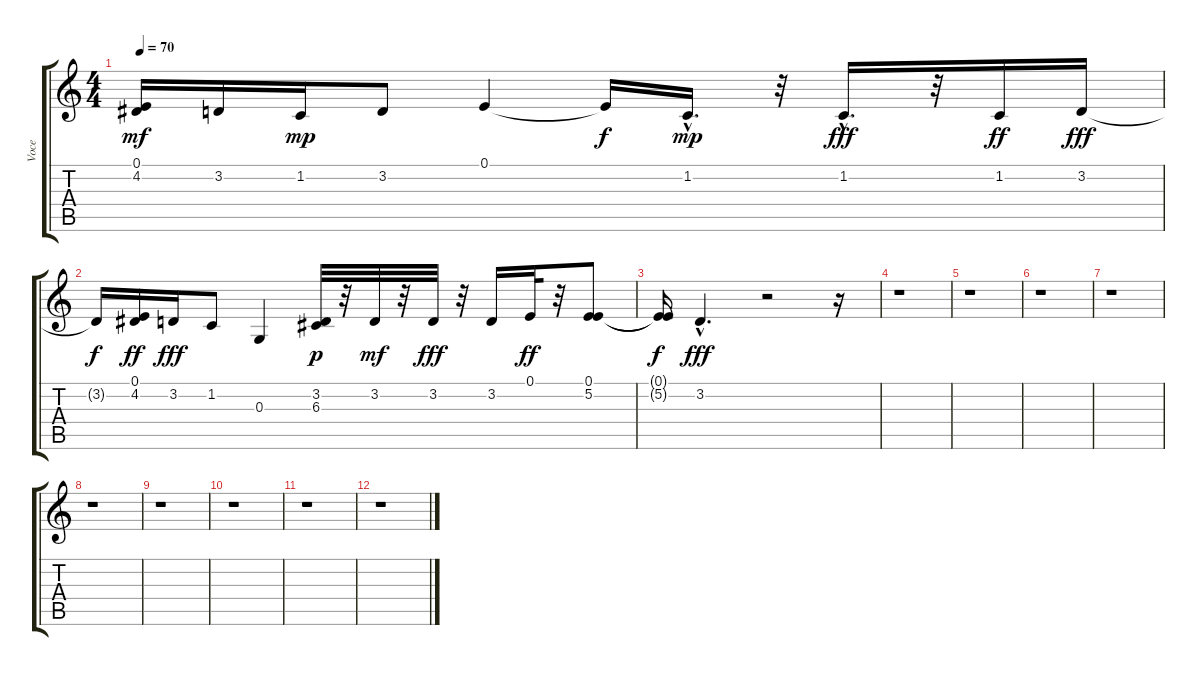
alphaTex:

\track ("Voce" "Voce") {instrument altosax}
\staff {score tabs}
\tuning (E4 B3 G3 D3 A2 E2) {hide}
\ts (4 4)
\tempo 70
\clef g2
\ks c
(0.1 4.2).16{dy mf} 3.2.16 1.2.16{dy mp} 3.2.8 0.1.4 0.1{t}.16{dy f} 1.2{hac}.16{d dy mp} r.32 1.2{hac}.16{d dy fff} r.32 1.2.16{dy ff} 3.2.16{dy fff} |
3.2{t}.16{dy f} (0.1 4.2).16{dy ff} 3.2.16{dy fff} 1.2.8 0.3.4 (3.2 6.3).32{dy p} r.32 3.2.32{dy mf} r.32 3.2.32{dy fff} r.32 3.2.16 0.1.32{dy ff} r.32 (0.1 5.2).8 |
(0.1{t} 5.2{t}).16{dy f} 3.2{hac}.4{d dy fff} r.2 r.16 |
r.1 |
r.1 |
r.1 |
r.1 |
r.1 |
r.1 |
r.1 |
r.1 |
r.1
